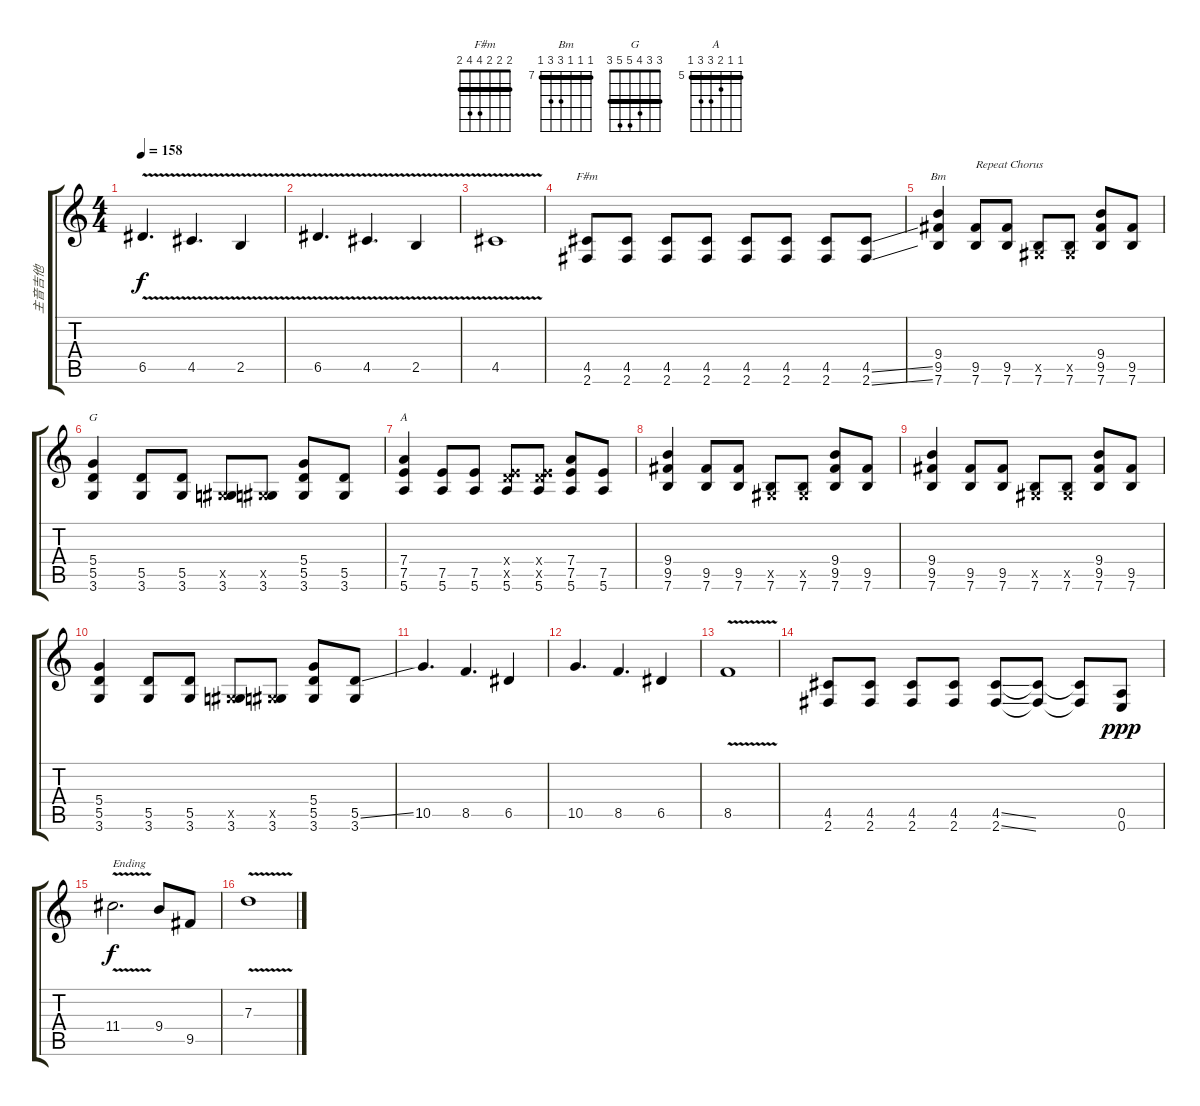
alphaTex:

\track ("主音吉他" "主音吉他") {instrument overdrivenguitar}
\staff {score tabs}
\tuning (E4 B3 G3 D3 A2 E2) {hide}
\chord ("F#m" 2 2 2 4 4 2) {barre 2}
\chord ("Bm" 7 7 7 9 9 7) {firstfret 7 barre 7}
\chord ("G" 3 3 4 5 5 3) {barre 3}
\chord ("A" 5 5 6 7 7 5) {firstfret 5 barre 5}
\ts (4 4)
\tempo 158
\clef g2
\ks c
6.5{v}.4{d dy f} 4.5{v}.4{d} 2.5{v}.4 |
6.5{v}.4{d} 4.5{v}.4{d} 2.5{v}.4 |
4.5{v}.1 |
(4.5 2.6).8{ch "F#m"} (4.5 2.6).8 (4.5 2.6).8 (4.5 2.6).8 (4.5 2.6).8 (4.5 2.6).8 (4.5 2.6).8 (4.5{ss} 2.6{ss}).8 |
(9.4 9.5 7.6).4{ch "Bm"} (9.5 7.6).8{txt "Repeat Chorus"} (9.5 7.6).8 (-1.5{x} 7.6).8 (-1.5{x} 7.6).8 (9.4 9.5 7.6).8 (9.5 7.6).8 |
(5.4 5.5 3.6).4{ch "G"} (5.5 3.6).8 (5.5 3.6).8 (-1.5{x} 3.6).8 (-1.5{x} 3.6).8 (5.4 5.5 3.6).8 (5.5 3.6).8 |
(7.4 7.5 5.6).4{ch "A"} (7.5 5.6).8 (7.5 5.6).8 (0.4{x} 7.5{x} 5.6).8 (0.4{x} 7.5{x} 5.6).8 (7.4 7.5 5.6).8 (7.5 5.6).8 |
(9.4 9.5 7.6).4 (9.5 7.6).8 (9.5 7.6).8 (-1.5{x} 7.6).8 (-1.5{x} 7.6).8 (9.4 9.5 7.6).8 (9.5 7.6).8 |
(9.4 9.5 7.6).4 (9.5 7.6).8 (9.5 7.6).8 (-1.5{x} 7.6).8 (-1.5{x} 7.6).8 (9.4 9.5 7.6).8 (9.5 7.6).8 |
(5.4 5.5 3.6).4 (5.5 3.6).8 (5.5 3.6).8 (-1.5{x} 3.6).8 (-1.5{x} 3.6).8 (5.4 5.5 3.6).8 (5.5{ss} 3.6).8 |
10.5.4{d} 8.5.4{d} 6.5.4 |
10.5.4{d} 8.5.4{d} 6.5.4 |
8.5{v}.1 |
(4.5 2.6).8 (4.5 2.6).8 (4.5 2.6).8 (4.5 2.6).8 (4.5{ss} 2.6{ss}).8 (4.5{t} 2.6{t}).8 (4.5{t} 2.6{t}).8 (0.5 0.6).8{dy ppp} |
11.4{v}.2{d txt "Ending" dy f} 9.4.8 9.5.8 |
7.3{v}.1
